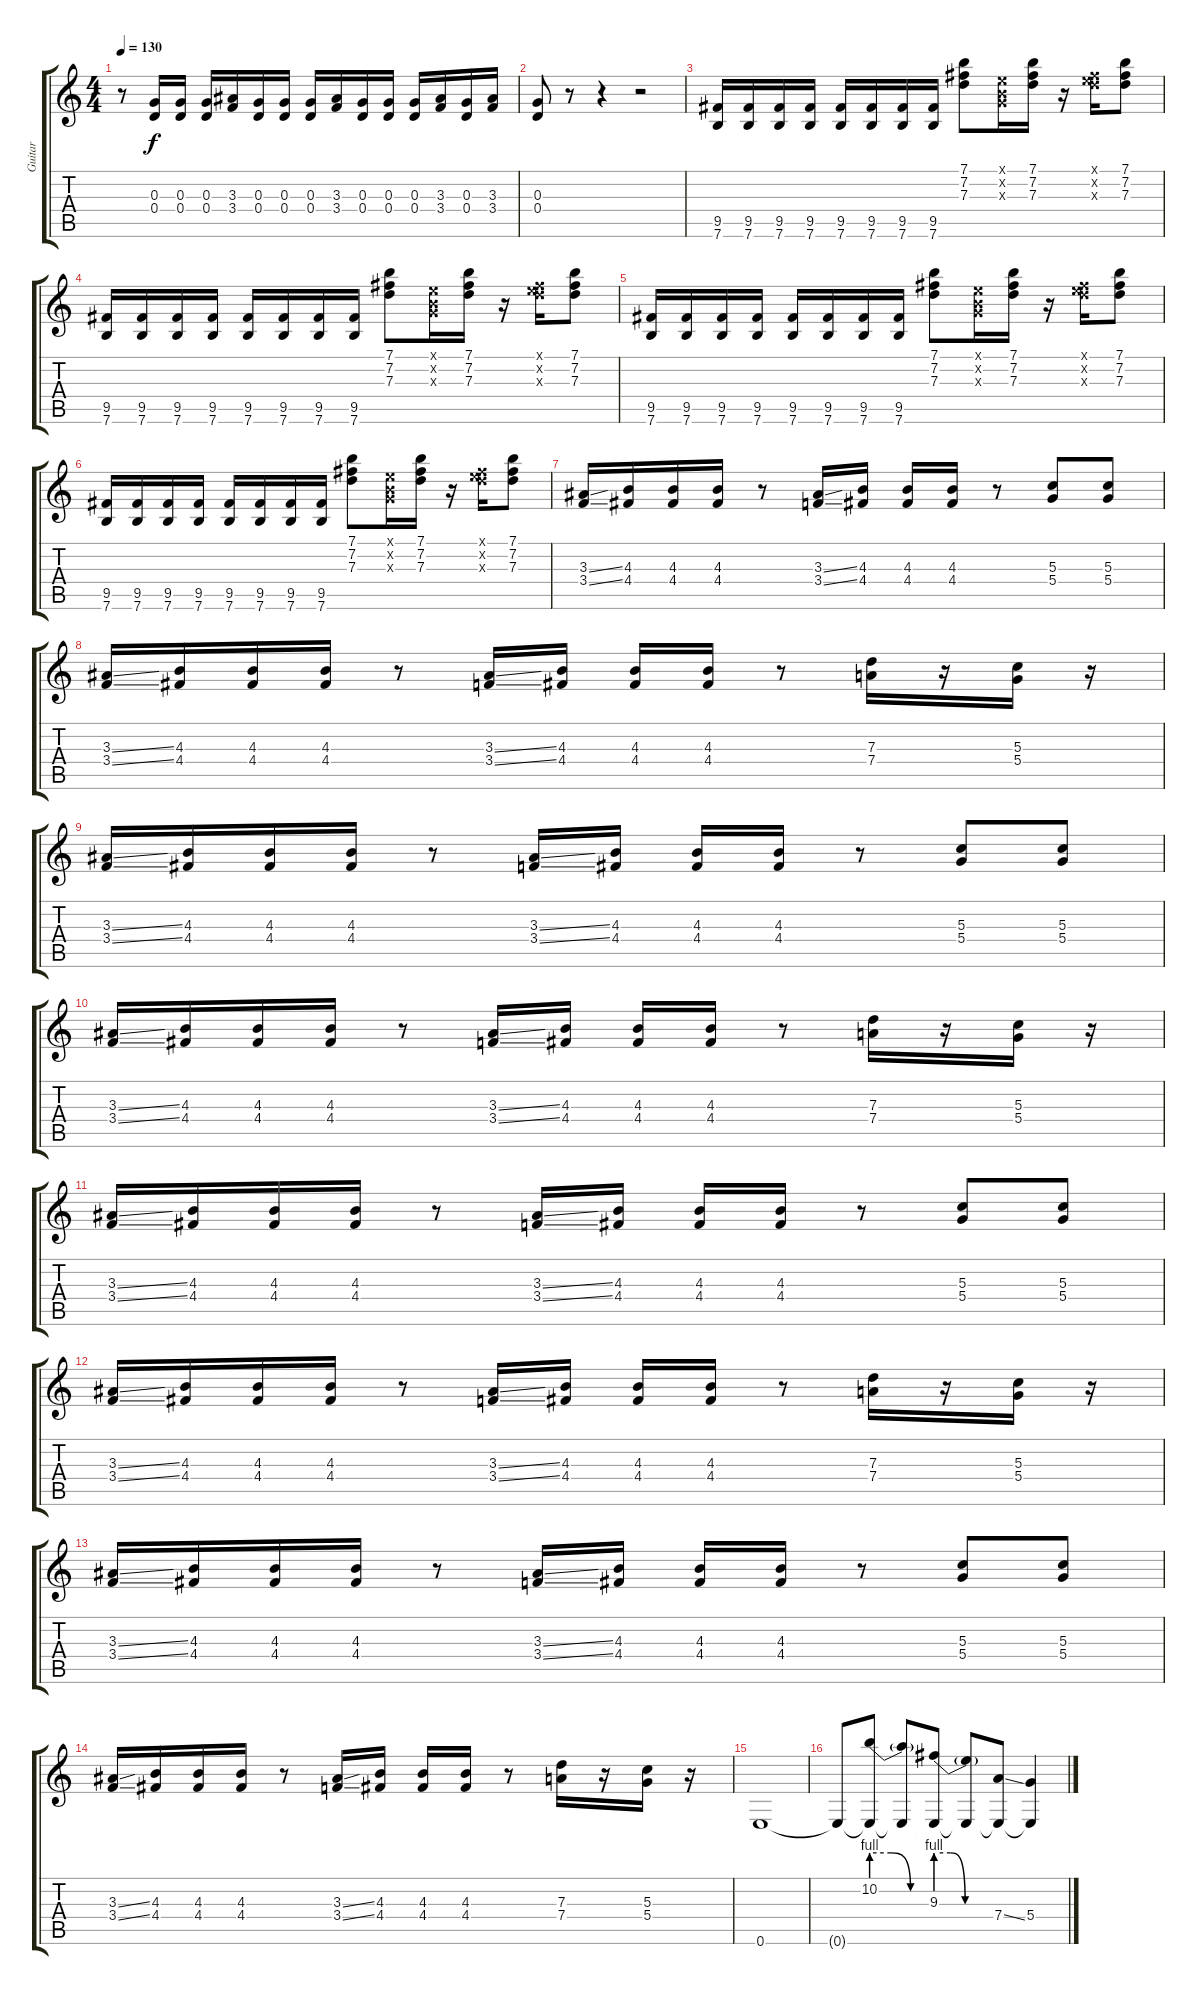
\track ("Guitar" "Guitar") {instrument overdrivenguitar}
\staff {score tabs}
\tuning (E4 B3 G3 D3 A2 E2) {hide}
\ts (4 4)
\tempo 130
\clef g2
\ks c
r.8{dy f} (0.3 0.4).16 (0.3 0.4).16 (0.3 0.4).16 (3.3 3.4).16 (0.3 0.4).16 (0.3 0.4).16 (0.3 0.4).16 (3.3 3.4).16 (0.3 0.4).16 (0.3 0.4).16 (0.3 0.4).16 (3.3 3.4).16 (0.3 0.4).16 (3.3 3.4).16 |
(0.3 0.4).8 r.8 r.4 r.2 |
(9.5 7.6).16 (9.5 7.6).16 (9.5 7.6).16 (9.5 7.6).16 (9.5 7.6).16 (9.5 7.6).16 (9.5 7.6).16 (9.5 7.6).16 (7.1 7.2 7.3).8 (0.1{x} 0.2{x} 0.3{x}).16 (7.1 7.2 7.3).16 r.16 (0.1{x} 7.2{x} 7.3{x}).16 (7.1 7.2 7.3).8 |
(9.5 7.6).16 (9.5 7.6).16 (9.5 7.6).16 (9.5 7.6).16 (9.5 7.6).16 (9.5 7.6).16 (9.5 7.6).16 (9.5 7.6).16 (7.1 7.2 7.3).8 (0.1{x} 0.2{x} 0.3{x}).16 (7.1 7.2 7.3).16 r.16 (0.1{x} 7.2{x} 7.3{x}).16 (7.1 7.2 7.3).8 |
(9.5 7.6).16 (9.5 7.6).16 (9.5 7.6).16 (9.5 7.6).16 (9.5 7.6).16 (9.5 7.6).16 (9.5 7.6).16 (9.5 7.6).16 (7.1 7.2 7.3).8 (0.1{x} 0.2{x} 0.3{x}).16 (7.1 7.2 7.3).16 r.16 (0.1{x} 7.2{x} 7.3{x}).16 (7.1 7.2 7.3).8 |
(9.5 7.6).16 (9.5 7.6).16 (9.5 7.6).16 (9.5 7.6).16 (9.5 7.6).16 (9.5 7.6).16 (9.5 7.6).16 (9.5 7.6).16 (7.1 7.2 7.3).8 (0.1{x} 0.2{x} 0.3{x}).16 (7.1 7.2 7.3).16 r.16 (0.1{x} 7.2{x} 7.3{x}).16 (7.1 7.2 7.3).8 |
(3.3{ss} 3.4{ss}).16 (4.3 4.4).16 (4.3 4.4).16 (4.3 4.4).16 r.8 (3.3{ss} 3.4{ss}).16 (4.3 4.4).16 (4.3 4.4).16 (4.3 4.4).16 r.8 (5.3 5.4).8 (5.3 5.4).8 |
(3.3{ss} 3.4{ss}).16 (4.3 4.4).16 (4.3 4.4).16 (4.3 4.4).16 r.8 (3.3{ss} 3.4{ss}).16 (4.3 4.4).16 (4.3 4.4).16 (4.3 4.4).16 r.8 (7.3 7.4).16 r.16 (5.3 5.4).16 r.16 |
(3.3{ss} 3.4{ss}).16 (4.3 4.4).16 (4.3 4.4).16 (4.3 4.4).16 r.8 (3.3{ss} 3.4{ss}).16 (4.3 4.4).16 (4.3 4.4).16 (4.3 4.4).16 r.8 (5.3 5.4).8 (5.3 5.4).8 |
(3.3{ss} 3.4{ss}).16 (4.3 4.4).16 (4.3 4.4).16 (4.3 4.4).16 r.8 (3.3{ss} 3.4{ss}).16 (4.3 4.4).16 (4.3 4.4).16 (4.3 4.4).16 r.8 (7.3 7.4).16 r.16 (5.3 5.4).16 r.16 |
(3.3{ss} 3.4{ss}).16 (4.3 4.4).16 (4.3 4.4).16 (4.3 4.4).16 r.8 (3.3{ss} 3.4{ss}).16 (4.3 4.4).16 (4.3 4.4).16 (4.3 4.4).16 r.8 (5.3 5.4).8 (5.3 5.4).8 |
(3.3{ss} 3.4{ss}).16 (4.3 4.4).16 (4.3 4.4).16 (4.3 4.4).16 r.8 (3.3{ss} 3.4{ss}).16 (4.3 4.4).16 (4.3 4.4).16 (4.3 4.4).16 r.8 (7.3 7.4).16 r.16 (5.3 5.4).16 r.16 |
(3.3{ss} 3.4{ss}).16 (4.3 4.4).16 (4.3 4.4).16 (4.3 4.4).16 r.8 (3.3{ss} 3.4{ss}).16 (4.3 4.4).16 (4.3 4.4).16 (4.3 4.4).16 r.8 (5.3 5.4).8 (5.3 5.4).8 |
(3.3{ss} 3.4{ss}).16 (4.3 4.4).16 (4.3 4.4).16 (4.3 4.4).16 r.8 (3.3{ss} 3.4{ss}).16 (4.3 4.4).16 (4.3 4.4).16 (4.3 4.4).16 r.8 (7.3 7.4).16 r.16 (5.3 5.4).16 r.16 |
0.6.1 |
0.6{t}.8 (10.2{be (custom 0 4 20 4 40 0 60 0)} 0.6{t}).8 (10.2{t} 0.6{t}).8 (9.3{be (custom 0 4 15 4 30 0 60 0)} 0.6{t}).8 (9.3{t} 0.6{t}).8 (7.4{ss} 0.6{t}).8 (5.4 0.6{t}).4
